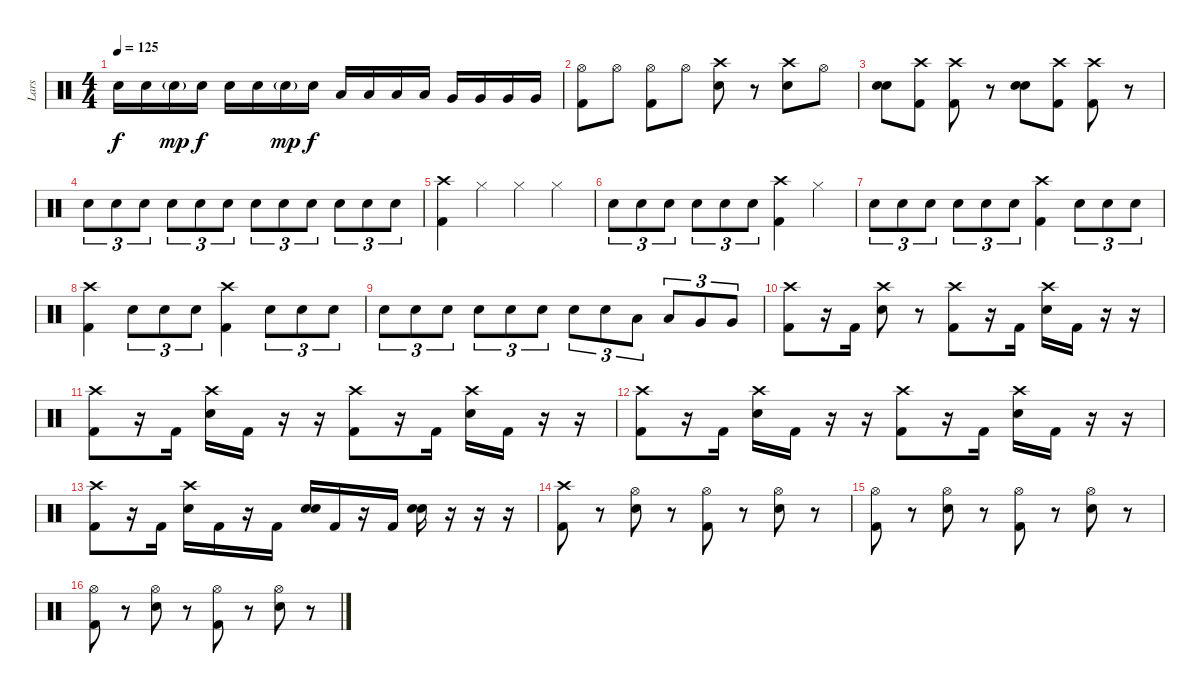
\track ("Lars" "Lars") {instrument percussion}
\staff {score}
\articulation defaults
\ts (4 4)
\tempo 125
\clef neutral
\ks c "Electric Snare (hit)".16{dy f} "Electric Snare (hit)".16 "Electric Snare (hit)"{g}.16{dy mp} "Electric Snare (hit)".16{dy f} "Electric Snare (hit)".16 "Electric Snare (hit)".16 "Electric Snare (hit)"{g}.16{dy mp} "Electric Snare (hit)".16{dy f} "Low Tom (hit)".16 "Low Tom (hit)".16 "Low Tom (hit)".16 "Low Tom (hit)".16 "Very Low Tom (hit)".16 "Very Low Tom (hit)".16 "Very Low Tom (hit)".16 "Very Low Tom (hit)".16
|
("Hi-Hat (open)" "Kick (hit) 2").8 "Hi-Hat (open)".8 ("Hi-Hat (open)" "Kick (hit) 2").8 "Hi-Hat (open)".8 ("Crash high (hit)" "Electric Snare (hit)").8 r.8 ("Crash high (hit)" "Electric Snare (hit)").8 "Hi-Hat (open)".8 |
("Electric Snare (hit)" "Electric Snare (hit)").8 ("Crash high (hit)" "Kick (hit) 2").8 ("Crash high (hit)" "Kick (hit) 2").8 r.8 ("Electric Snare (hit)" "Electric Snare (hit)").8 ("Crash high (hit)" "Kick (hit) 2").8 ("Crash high (hit)" "Kick (hit) 2").8 r.8 |
"Electric Snare (hit)".8{tu (3 2)} "Electric Snare (hit)".8{tu (3 2)} "Electric Snare (hit)".8{tu (3 2)} "Electric Snare (hit)".8{tu (3 2)} "Electric Snare (hit)".8{tu (3 2)} "Electric Snare (hit)".8{tu (3 2)} "Electric Snare (hit)".8{tu (3 2)} "Electric Snare (hit)".8{tu (3 2)} "Electric Snare (hit)".8{tu (3 2)} "Electric Snare (hit)".8{tu (3 2)} "Electric Snare (hit)".8{tu (3 2)} "Electric Snare (hit)".8{tu (3 2)} |
("Crash high (hit)" "Kick (hit) 2").4 "Hi-Hat (closed)".4 "Hi-Hat (closed)".4 "Hi-Hat (closed)".4 |
"Electric Snare (hit)".8{tu (3 2)} "Electric Snare (hit)".8{tu (3 2)} "Electric Snare (hit)".8{tu (3 2)} "Electric Snare (hit)".8{tu (3 2)} "Electric Snare (hit)".8{tu (3 2)} "Electric Snare (hit)".8{tu (3 2)} ("Crash high (hit)" "Kick (hit) 2").4 "Hi-Hat (closed)".4 |
"Electric Snare (hit)".8{tu (3 2)} "Electric Snare (hit)".8{tu (3 2)} "Electric Snare (hit)".8{tu (3 2)} "Electric Snare (hit)".8{tu (3 2)} "Electric Snare (hit)".8{tu (3 2)} "Electric Snare (hit)".8{tu (3 2)} ("Crash high (hit)" "Kick (hit) 2").4 "Electric Snare (hit)".8{tu (3 2)} "Electric Snare (hit)".8{tu (3 2)} "Electric Snare (hit)".8{tu (3 2)} |
("Crash high (hit)" "Kick (hit) 2").4 "Electric Snare (hit)".8{tu (3 2)} "Electric Snare (hit)".8{tu (3 2)} "Electric Snare (hit)".8{tu (3 2)} ("Crash high (hit)" "Kick (hit) 2").4 "Electric Snare (hit)".8{tu (3 2)} "Electric Snare (hit)".8{tu (3 2)} "Electric Snare (hit)".8{tu (3 2)} |
"Electric Snare (hit)".8{tu (3 2)} "Electric Snare (hit)".8{tu (3 2)} "Electric Snare (hit)".8{tu (3 2)} "Electric Snare (hit)".8{tu (3 2)} "Electric Snare (hit)".8{tu (3 2)} "Electric Snare (hit)".8{tu (3 2)} "Electric Snare (hit)".8{tu (3 2)} "Electric Snare (hit)".8{tu (3 2)} "Low Tom (hit)".8{tu (3 2)} "Low Tom (hit)".8{tu (3 2)} "Very Low Tom (hit)".8{tu (3 2)} "Very Low Tom (hit)".8{tu (3 2)} |
("Crash high (hit)" "Kick (hit) 2").8 r.16 "Kick (hit) 2".16 ("Crash high (hit)" "Electric Snare (hit)").8 r.8 ("Crash high (hit)" "Kick (hit) 2").8 r.16 "Kick (hit) 2".16 ("Crash high (hit)" "Electric Snare (hit)").16 "Kick (hit) 2".16 r.16 r.16 |
("Crash high (hit)" "Kick (hit) 2").8 r.16 "Kick (hit) 2".16 ("Crash high (hit)" "Electric Snare (hit)").16 "Kick (hit) 2".16 r.16 r.16 ("Crash high (hit)" "Kick (hit) 2").8 r.16 "Kick (hit) 2".16 ("Crash high (hit)" "Electric Snare (hit)").16 "Kick (hit) 2".16 r.16 r.16 |
("Crash high (hit)" "Kick (hit) 2").8 r.16 "Kick (hit) 2".16 ("Crash high (hit)" "Electric Snare (hit)").16 "Kick (hit) 2".16 r.16 r.16 ("Crash high (hit)" "Kick (hit) 2").8 r.16 "Kick (hit) 2".16 ("Crash high (hit)" "Electric Snare (hit)").16 "Kick (hit) 2".16 r.16 r.16 |
("Crash high (hit)" "Kick (hit) 2").8 r.16 "Kick (hit) 2".16 ("Crash high (hit)" "Electric Snare (hit)").16 "Kick (hit) 2".16 r.16 "Kick (hit) 2".16 ("Electric Snare (hit)" "Electric Snare (hit)").16 "Kick (hit) 2".16 r.16 "Kick (hit) 2".16 ("Electric Snare (hit)" "Electric Snare (hit)").16 r.16 r.16 r.16 |
("Crash high (hit)" "Kick (hit) 2").8 r.8 ("Hi-Hat (open)" "Electric Snare (hit)").8 r.8 ("Hi-Hat (open)" "Kick (hit) 2").8 r.8 ("Hi-Hat (open)" "Electric Snare (hit)").8 r.8 |
("Hi-Hat (open)" "Kick (hit) 2").8 r.8 ("Hi-Hat (open)" "Electric Snare (hit)").8 r.8 ("Hi-Hat (open)" "Kick (hit) 2").8 r.8 ("Hi-Hat (open)" "Electric Snare (hit)").8 r.8 |
("Hi-Hat (open)" "Kick (hit) 2").8 r.8 ("Hi-Hat (open)" "Electric Snare (hit)").8 r.8 ("Hi-Hat (open)" "Kick (hit) 2").8 r.8 ("Hi-Hat (open)" "Electric Snare (hit)").8 r.8
